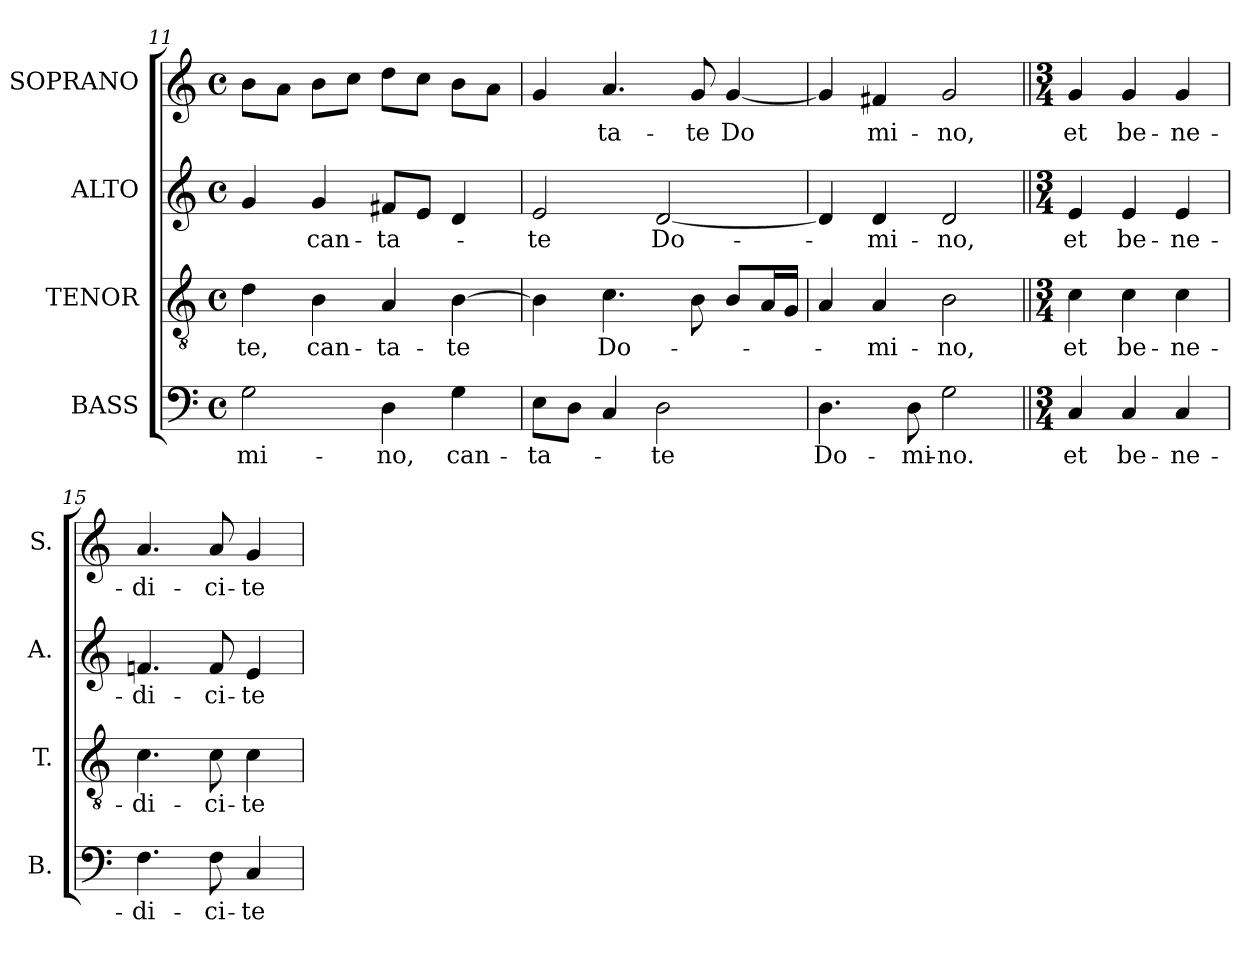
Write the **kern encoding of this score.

**kern	**text	**kern	**text	**kern	**text	**kern	**text
*part4	*part4	*part3	*part3	*part2	*part2	*part1	*part1
*staff4	*staff4	*staff3	*staff3	*staff2	*staff2	*staff1	*staff1
*I"BASS	*	*I"TENOR	*	*I"ALTO	*	*I"SOPRANO	*
*I'B.	*	*I'T.	*	*I'A.	*	*I'S.	*
*clefF4	*	*clefGv2	*	*clefG2	*	*clefG2	*
*	*	*ITrd7c12	*	*	*	*	*
*k[]	*	*k[]	*	*k[]	*	*k[]	*
*C:	*	*C:	*	*C:	*	*C:	*
*M4/4	*	*M4/4	*	*M4/4	*	*M4/4	*
*met(c)	*	*met(c)	*	*met(c)	*	*met(c)	*
=11	=11	=11	=11	=11	=11	=11	=11
!	!LO:LY:b:color=#000000	!	!	!	!	!	!
!	!	!	!LO:LY:b:color=#000000	!	!	!	!
2Gi\	-mi-	4Di\	-te,	4gi/	.	8bi\L	.
.	.	.	.	.	.	8ai\J	.
!	!	!	!LO:LY:b:color=#000000	!	!	!	!
!	!	!	!	!	!LO:LY:b:color=#000000	!	!
.	.	4BBi\	can-	4gi/	can-	8bi\L	.
.	.	.	.	.	.	8cci\J	.
!	!LO:LY:b:color=#000000	!	!	!	!	!	!
!	!	!	!LO:LY:b:color=#000000	!	!	!	!
!	!	!	!	!	!LO:LY:b:color=#000000	!	!
4Di\	-no,	4AAi/	-ta-	8f#Xi/L	-ta-	8ddi\L	.
.	.	.	.	8ei/J	.	8cci\J	.
!	!LO:LY:b:color=#000000	!	!	!	!	!	!
!	!	!	!LO:LY:b:color=#000000	!	!	!	!
4Gi\	can-	[4BBi\	-te	4di/	.	8bi\L	.
.	.	.	.	.	.	8ai\J	.
!!LO:LB:g=z
=12	=12	=12	=12	=12	=12	=12	=12
!	!LO:LY:b:color=#000000	!	!	!	!	!	!
!	!	!	!	!	!LO:LY:b:color=#000000	!	!
8Ei\L	-ta-	4BBi\]	.	2ei/	-te	4gi/	.
8Di\J	.	.	.	.	.	.	.
!	!	!	!LO:LY:b:color=#000000	!	!	!	!
!	!	!	!	!	!	!	!LO:LY:b:color=#000000
4Ci/	.	4.Ci\	Do-	.	.	4.ai/	-ta-
!	!LO:LY:b:color=#000000	!	!	!	!	!	!
!	!	!	!	!	!LO:LY:b:color=#000000	!	!
2Di\	-te	.	.	[2di/	Do-	.	.
!	!	!	!	!	!	!	!LO:LY:b:color=#000000
.	.	8BBi\	.	.	.	8gi/	-te
!	!	!	!	!	!	!	!LO:LY:b:color=#000000
.	.	8BBi/L	.	.	.	[4gi/	Do
.	.	16AAi/L	.	.	.	.	.
.	.	16GGi/JJ	.	.	.	.	.
=13	=13	=13	=13	=13	=13	=13	=13
!	!LO:LY:b:color=#000000	!	!	!	!	!	!
4.Di\	Do-	4AAi/	.	4di/]	.	4gi/]	.
!	!	!	!LO:LY:b:color=#000000	!	!	!	!
!	!	!	!	!	!LO:LY:b:color=#000000	!	!
!	!	!	!	!	!	!	!LO:LY:b:color=#000000
.	.	4AAi/	-mi-	4di/	-mi-	4f#Xi/	mi-
!	!LO:LY:b:color=#000000	!	!	!	!	!	!
8Di\	-mi-	.	.	.	.	.	.
!	!LO:LY:b:color=#000000	!	!	!	!	!	!
!	!	!	!LO:LY:b:color=#000000	!	!	!	!
!	!	!	!	!	!LO:LY:b:color=#000000	!	!
!	!	!	!	!	!	!	!LO:LY:b:color=#000000
2Gi\	-no.	2BBi\	-no,	2di/	-no,	2gi/	-no,
=14||	=14||	=14||	=14||	=14||	=14||	=14||	=14||
*M3/4	*	*M3/4	*	*M3/4	*	*M3/4	*
!	!LO:LY:b:color=#000000	!	!	!	!	!	!
!	!	!	!LO:LY:b:color=#000000	!	!	!	!
!	!	!	!	!	!LO:LY:b:color=#000000	!	!
*	*	*	*	*	*	*MM120	*
!	!	!	!	!	!	!	!LO:LY:b:color=#000000
4Ci/	et	4Ci\	et	4ei/	et	4gi/	et
!	!LO:LY:b:color=#000000	!	!	!	!	!	!
!	!	!	!LO:LY:b:color=#000000	!	!	!	!
!	!	!	!	!	!LO:LY:b:color=#000000	!	!
*	*	*	*	*	*	*MM120	*
!	!	!	!	!	!	!	!LO:LY:b:color=#000000
4Ci/	be-	4Ci\	be-	4ei/	be-	4gi/	be-
!	!LO:LY:b:color=#000000	!	!	!	!	!	!
!	!	!	!LO:LY:b:color=#000000	!	!	!	!
!	!	!	!	!	!LO:LY:b:color=#000000	!	!
!	!	!	!	!	!	!	!LO:LY:b:color=#000000
4Ci/	-ne-	4Ci\	-ne-	4ei/	-ne-	4gi/	-ne-
=15	=15	=15	=15	=15	=15	=15	=15
!	!LO:LY:b:color=#000000	!	!	!	!	!	!
!	!	!	!LO:LY:b:color=#000000	!	!	!	!
!	!	!	!	!	!LO:LY:b:color=#000000	!	!
!	!	!	!	!	!	!	!LO:LY:b:color=#000000
4.Fi\	-di-	4.Ci\	-di-	4.fni/	-di-	4.ai/	-di-
!	!LO:LY:b:color=#000000	!	!	!	!	!	!
!	!	!	!LO:LY:b:color=#000000	!	!	!	!
!	!	!	!	!	!LO:LY:b:color=#000000	!	!
!	!	!	!	!	!	!	!LO:LY:b:color=#000000
8Fi\	-ci-	8Ci\	-ci-	8fi/	-ci-	8ai/	-ci-
!	!LO:LY:b:color=#000000	!	!	!	!	!	!
!	!	!	!LO:LY:b:color=#000000	!	!	!	!
!	!	!	!	!	!LO:LY:b:color=#000000	!	!
!	!	!	!	!	!	!	!LO:LY:b:color=#000000
4Ci/	-te	4Ci\	-te	4ei/	-te	4gi/	-te
=	=	=	=	=	=	=	=
*-	*-	*-	*-	*-	*-	*-	*-
